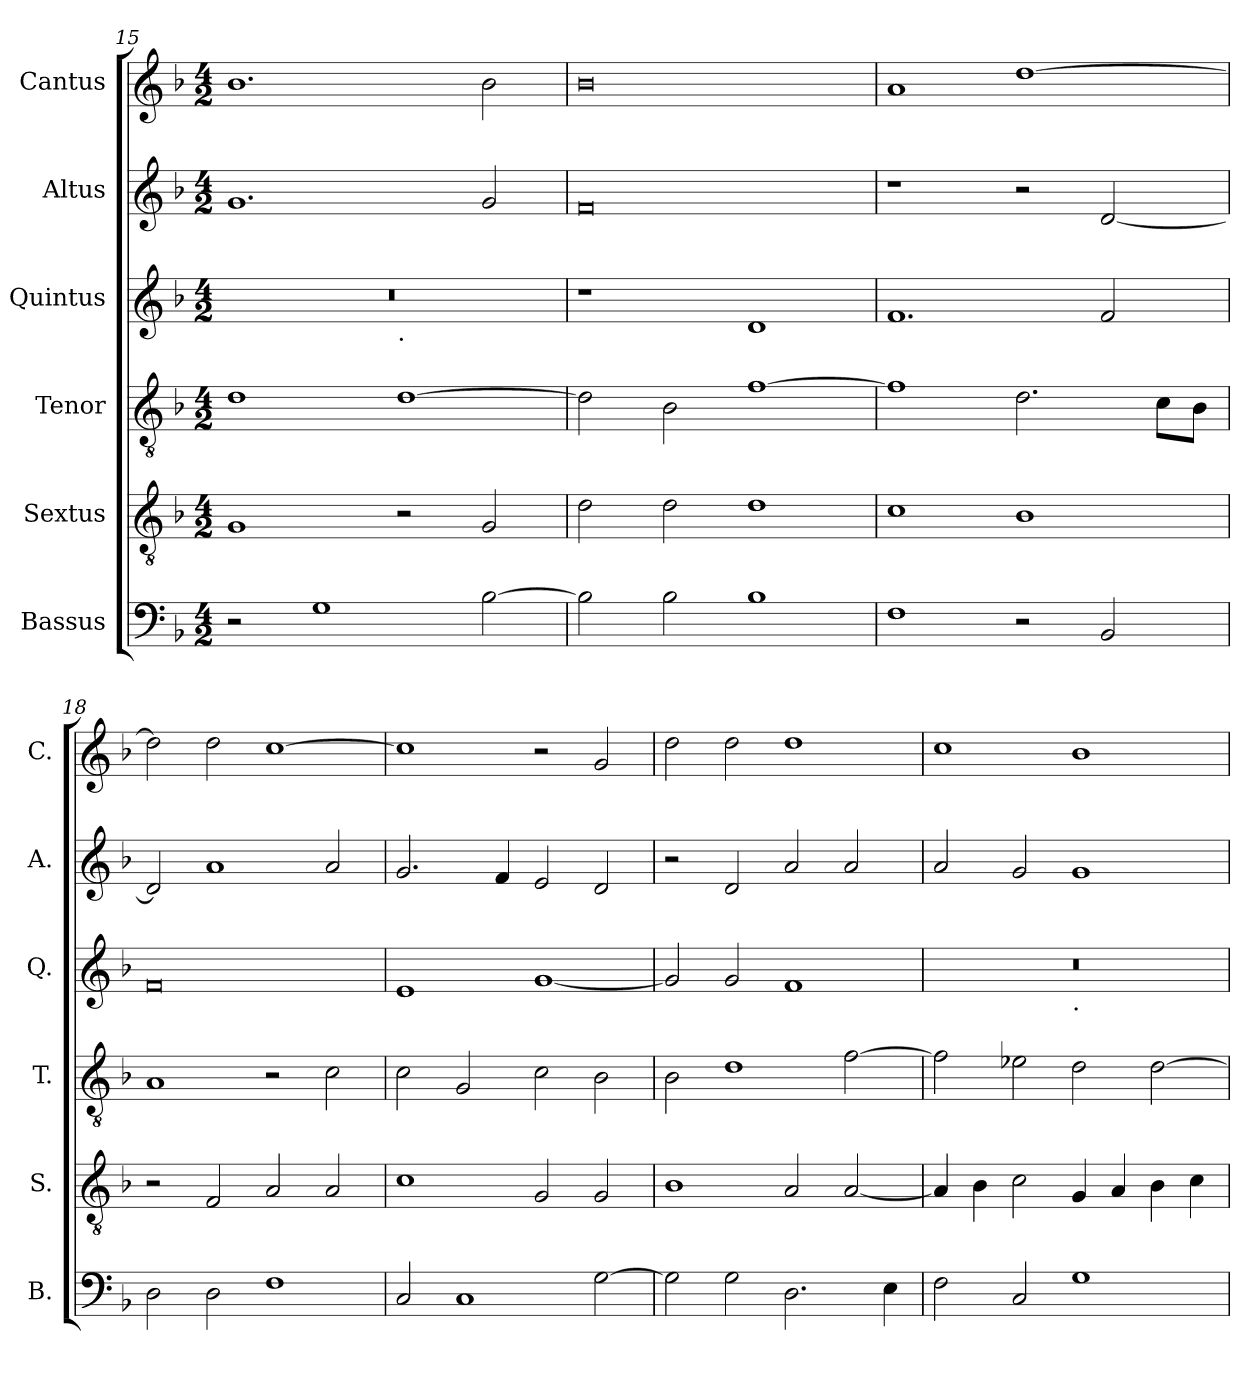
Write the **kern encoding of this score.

**kern	**kern	**kern	**kern	**kern	**kern
*part6	*part5	*part4	*part3	*part2	*part1
*staff6	*staff5	*staff4	*staff3	*staff2	*staff1
*I"Bassus	*I"Sextus	*I"Tenor	*I"Quintus	*I"Altus	*I"Cantus
*I'B.	*I'S.	*I'T.	*I'Q.	*I'A.	*I'C.
*clefF4	*clefGv2	*clefGv2	*clefG2	*clefG2	*clefG2
*k[b-]	*k[b-]	*k[b-]	*k[b-]	*k[b-]	*k[b-]
*M4/2	*M4/2	*M4/2	*M4/2	*M4/2	*M4/2
=15	=15	=15	=15	=15	=15
*	*	*	*^	*	*
2r	1G	1d	0r	1ryy	1.g	1.b-
1G	.	.	.	.	.	.
!	!	!	!	!LO:TX:b:t=.	!	!
.	2r	[1d	.	1ryy	.	.
[2B-\	2G/	.	.	.	2g/	2b-\
*	*	*	*v	*v	*	*
=16	=16	=16	=16	=16	=16
2B-\]	2d\	2d\]	1r	0f	0b-
2B-\	2d\	2B-\	.	.	.
1B-	1d	[1f	1d	.	.
=17	=17	=17	=17	=17	=17
1F	1c	1f]	1.f	1r	1a
2r	1B-	2.d\	.	2r	[1dd
2BB-/	.	.	2f/	[2d/	.
.	.	8c\L	.	.	.
.	.	8B-\J	.	.	.
!!LO:PB:g=z
=18	=18	=18	=18	=18	=18
2D\	2r	1A	0f	2d/]	2dd\]
2D\	2F/	.	.	1a	2dd\
1F	2A/	2r	.	.	[1cc
.	2A/	2c\	.	2a/	.
=19	=19	=19	=19	=19	=19
2C/	1c	2c\	1e	2.g/	1cc]
1C	.	2G/	.	.	.
.	.	.	.	4f/	.
.	2G/	2c\	[1g	2e/	2r
[2G\	2G/	2B-\	.	2d/	2g/
=20	=20	=20	=20	=20	=20
2G\]	1B-	2B-\	2g/]	2r	2dd\
2G\	.	1d	2g/	2d/	2dd\
2.D\	2A/	.	1f	2a/	1dd
.	[2A/	[2f\	.	2a/	.
4E\	.	.	.	.	.
=21	=21	=21	=21	=21	=21
*	*	*	*^	*	*
2F\	4A/]	2f\]	0r	1ryy	2a/	1cc
.	4B-\	.	.	.	.	.
2C/	2c\	2e-X\	.	.	2g/	.
!	!	!	!	!LO:TX:b:t=.	!	!
1G	4G/	2d\	.	1ryy	1g	1b-
.	4A/	.	.	.	.	.
.	4B-\	[2d\	.	.	.	.
.	4c\	.	.	.	.	.
*	*	*	*v	*v	*	*
=	=	=	=	=	=
*-	*-	*-	*-	*-	*-
